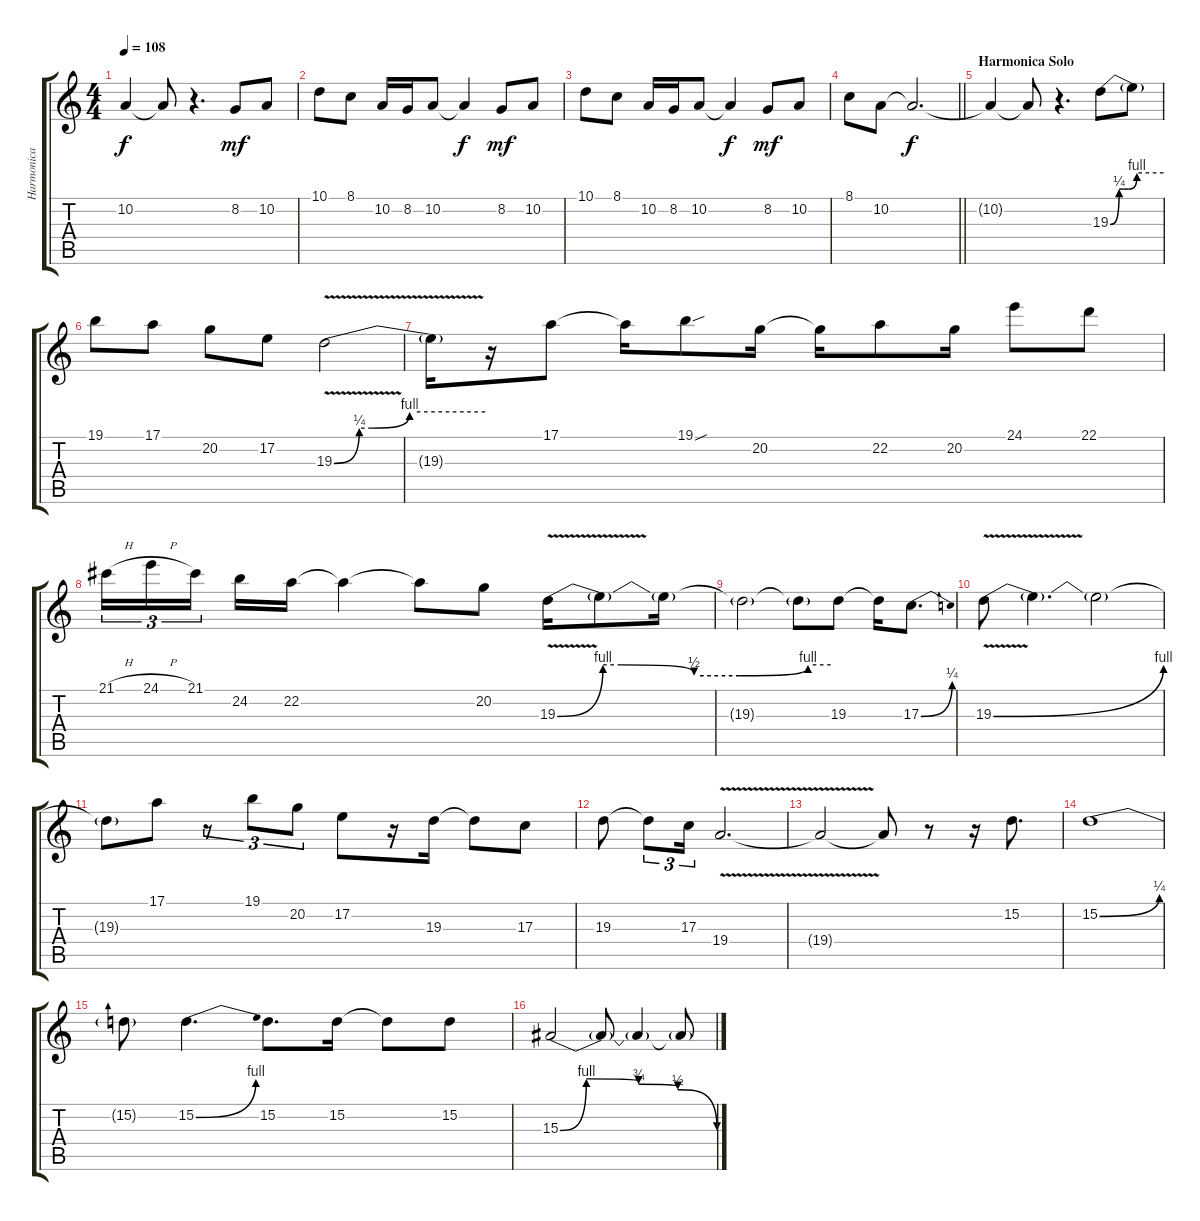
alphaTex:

\track ("Harmonica (Sugar Blue)" "Harmonica ") {instrument lead3calliope}
\staff {score tabs}
\tuning (E4 B3 G3 D3 A2 E2) {hide}
\ts (4 4)
\tempo 108
\clef g2
\ks c
10.2{t}.4{dy f} 10.2{t}.8 r.4{d} 8.2.8{dy mf} 10.2.8 |
10.1.8 8.1.8 10.2.16 8.2.16 10.2.8 10.2{t}.4{dy f} 8.2.8{dy mf} 10.2.8 |
10.1.8 8.1.8 10.2.16 8.2.16 10.2.8 10.2{t}.4{dy f} 8.2.8{dy mf} 10.2.8 |
\barLineRight lightlight
8.1.8 10.2.8 10.2{t}.2{d dy f} |
\section ("" "Harmonica Solo")
10.2{t}.4 10.2{t}.8 r.4{d} 19.3{be (custom 0 0 10 1 15 1 20 1 30 4 60 4)}.8 19.3{t}.8 |
19.1.8 17.1.8 20.2.8 17.2.8 19.3{be (custom 0 0 10 1 15 1 30 4 60 4) v}.2 |
19.3{t}.16 r.16 17.1.8 17.1{t}.16 19.1{sou}.8 20.2.16 20.2{t}.16 22.2.8 20.2.16 24.1.8 22.1.8 |
21.1{h}.16{tu (3 2)} 24.1{h}.16{tu (3 2)} 21.1.16{tu (3 2) beam splitsecondary} 24.2.16 22.2.16 22.2{t}.4 22.2{t}.8 20.2.8 19.3{be (custom 0 0 10 4 14 4 30 2 40 2 55 4 60 4) v}.16 19.3{t}.8 19.3{t}.16 |
19.3{t}.2 19.3{t}.8 19.3.8 19.3{t}.16 17.3{be (bend 0 0 60 1)}.8{d} |
19.3{be (bend 0 0 60 4) v}.8 19.3{t}.4{d} 19.3{t}.2 |
19.3{t}.8 17.1.8 r.8{tu (3 2)} 19.1.8{tu (3 2)} 20.2.8{tu (3 2)} 17.2.8 r.16 19.3.16 19.3{t}.8 17.3.8 |
19.3.8 19.3{t}.8{tu (3 2)} 17.3.16{tu (3 2)} 19.4{v}.2{d} |
19.4{t}.2 19.4{t}.8 r.8 r.16 15.2.8{d} |
15.2{be (bend 0 0 60 1)}.1 |
15.2{t}.8 15.2{be (bend 0 0 60 4)}.4{d} 15.2.8{d} 15.2.16 15.2{t}.8 15.2.8 |
15.3{be (custom 0 0 10 4 30 3 45 2 60 0)}.2 15.3{t}.8 15.3{t}.4 15.3{t}.8
